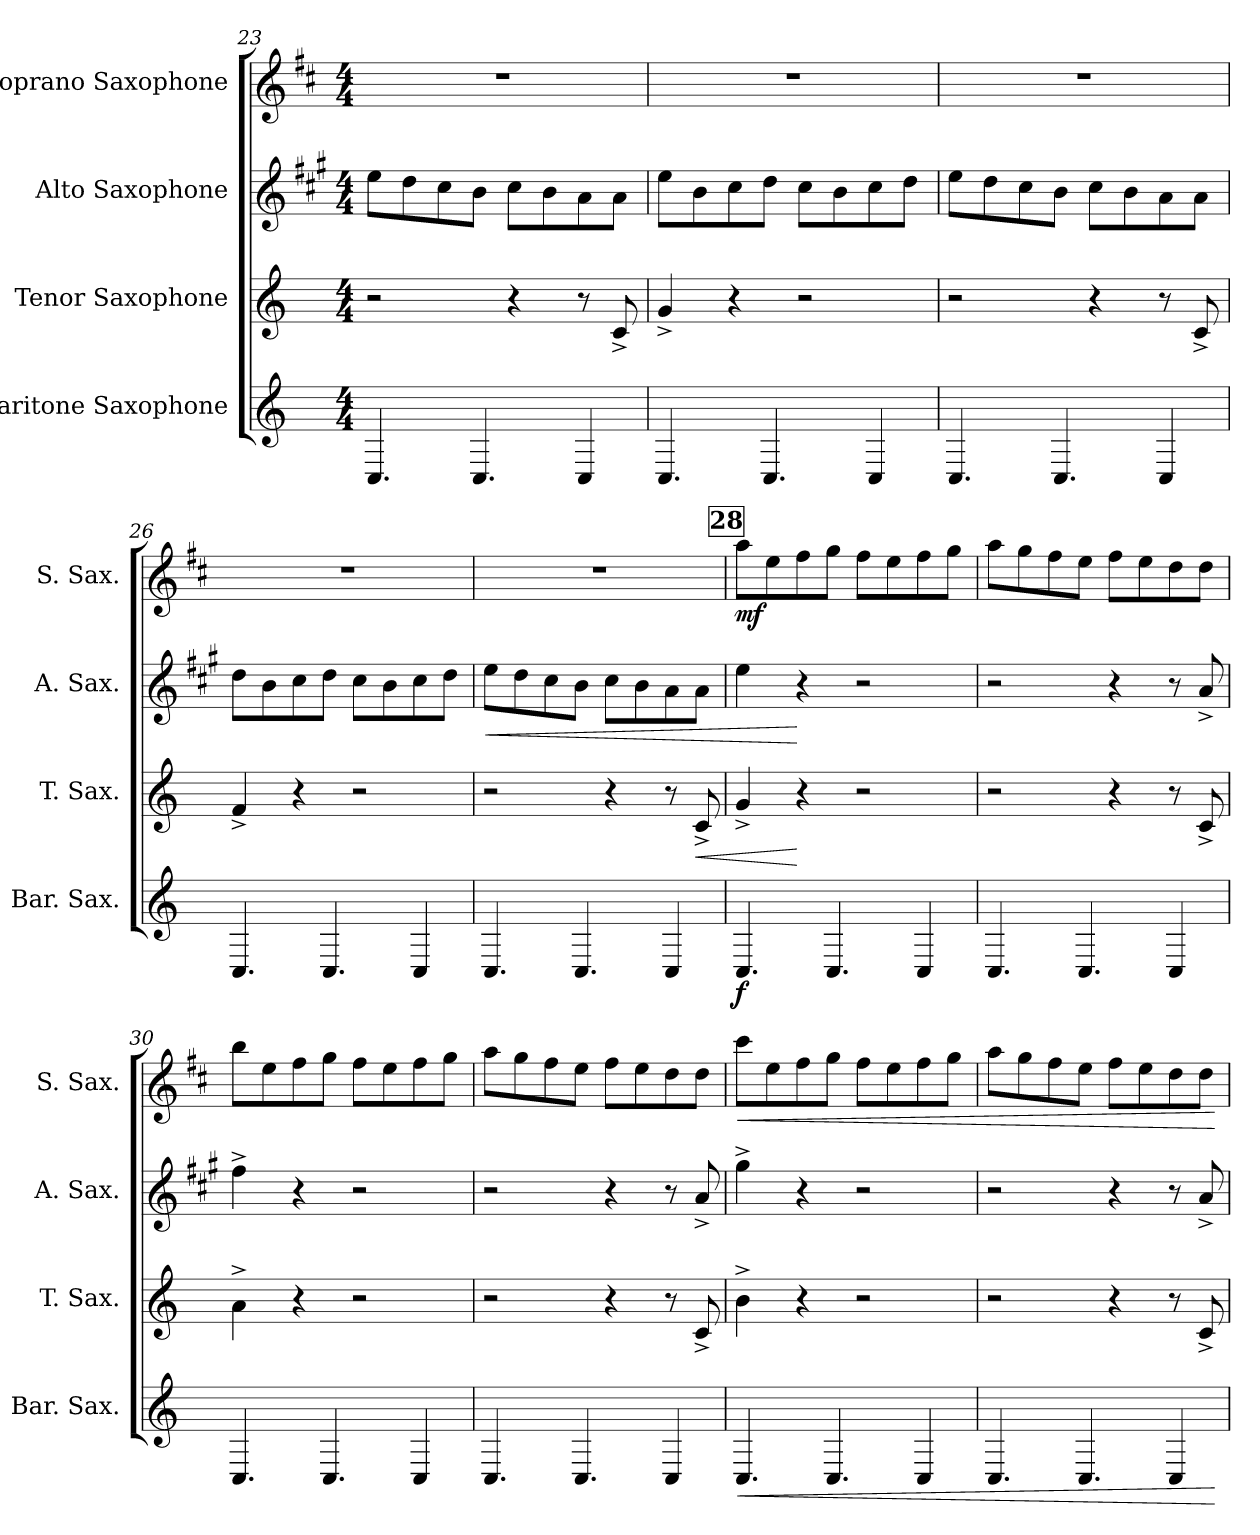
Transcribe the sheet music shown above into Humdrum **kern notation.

**kern	**dynam	**kern	**dynam	**kern	**dynam	**kern	**dynam
*part4	*part4	*part3	*part3	*part2	*part2	*part1	*part1
*staff4	*staff4	*staff3	*staff3	*staff2	*staff2	*staff1	*staff1
*I"Baritone Saxophone	*	*I"Tenor Saxophone	*	*I"Alto Saxophone	*	*I"Soprano Saxophone	*
*I'Bar. Sax.	*	*I'T. Sax.	*	*I'A. Sax.	*	*I'S. Sax.	*
*clefG2	*	*clefG2	*	*clefG2	*	*clefG2	*
*ITrd12c21	*	*ITrd8c14	*	*ITrd5c9	*	*ITrd1c2	*
*k[]	*	*k[]	*	*k[]	*	*k[]	*
*M4/4	*	*M4/4	*	*M4/4	*	*M4/4	*
=23	=23	=23	=23	=23	=23	=23	=23
4.CC/	.	2r	.	8g\L	.	1r	.
.	.	.	.	8f\	.	.	.
.	.	.	.	8e\	.	.	.
4.CC/	.	.	.	8d\J	.	.	.
.	.	4r	.	8e\L	.	.	.
.	.	.	.	8d\	.	.	.
4CC/	.	8r	.	8c\	.	.	.
.	.	8C^/	.	8c\J	.	.	.
=24	=24	=24	=24	=24	=24	=24	=24
4.CC/	.	4G^/	.	8g\L	.	1r	.
.	.	.	.	8d\	.	.	.
.	.	4r	.	8e\	.	.	.
4.CC/	.	.	.	8f\J	.	.	.
.	.	2r	.	8e\L	.	.	.
.	.	.	.	8d\	.	.	.
4CC/	.	.	.	8e\	.	.	.
.	.	.	.	8f\J	.	.	.
!!LO:LB:g=z
=25	=25	=25	=25	=25	=25	=25	=25
4.CC/	.	2r	.	8g\L	.	1r	.
.	.	.	.	8f\	.	.	.
.	.	.	.	8e\	.	.	.
4.CC/	.	.	.	8d\J	.	.	.
.	.	4r	.	8e\L	.	.	.
.	.	.	.	8d\	.	.	.
4CC/	.	8r	.	8c\	.	.	.
.	.	8C^/	.	8c\J	.	.	.
=26	=26	=26	=26	=26	=26	=26	=26
4.CC/	.	4F^/	.	8f\L	.	1r	.
.	.	.	.	8d\	.	.	.
.	.	4r	.	8e\	.	.	.
4.CC/	.	.	.	8f\J	.	.	.
.	.	2r	.	8e\L	.	.	.
.	.	.	.	8d\	.	.	.
4CC/	.	.	.	8e\	.	.	.
.	.	.	.	8f\J	.	.	.
=27	=27	=27	=27	=27	=27	=27	=27
!	!	!	!	!	!LO:HP:b	!	!
4.CC/	.	2r	.	8g\L	<	1r	.
.	.	.	.	8f\	.	.	.
.	.	.	.	8e\	.	.	.
4.CC/	.	.	.	8d\J	.	.	.
.	.	4r	.	8e\L	.	.	.
.	.	.	.	8d\	.	.	.
4CC/	.	8r	.	8c\	.	.	.
!	!	!	!LO:HP:b	!	!	!	!
.	.	8C^/	<	8c\J	.	.	.
!!LO:REH:place=s1:a:B:fs=14:t=28
=28	=28	=28	=28	=28	=28	=28	=28
!	!LO:DY:b	!	!	!	!	!	!LO:DY:b
4.CC/	f	4G^/	.	4g\	.	8gg\L	mf
.	.	.	.	.	.	8dd\	.
.	.	4r	[	4r	[	8ee\	.
4.CC/	.	.	.	.	.	8ff\J	.
.	.	2r	.	2r	.	8ee\L	.
.	.	.	.	.	.	8dd\	.
4CC/	.	.	.	.	.	8ee\	.
.	.	.	.	.	.	8ff\J	.
=29	=29	=29	=29	=29	=29	=29	=29
4.CC/	.	2r	.	2r	.	8gg\L	.
.	.	.	.	.	.	8ff\	.
.	.	.	.	.	.	8ee\	.
4.CC/	.	.	.	.	.	8dd\J	.
.	.	4r	.	4r	.	8ee\L	.
.	.	.	.	.	.	8dd\	.
4CC/	.	8r	.	8r	.	8cc\	.
.	.	8C^/	.	8c^/	.	8cc\J	.
!!LO:LB:g=z
=30	=30	=30	=30	=30	=30	=30	=30
4.CC/	.	4A^\	.	4a^\	.	8aa\L	.
.	.	.	.	.	.	8dd\	.
.	.	4r	.	4r	.	8ee\	.
4.CC/	.	.	.	.	.	8ff\J	.
.	.	2r	.	2r	.	8ee\L	.
.	.	.	.	.	.	8dd\	.
4CC/	.	.	.	.	.	8ee\	.
.	.	.	.	.	.	8ff\J	.
=31	=31	=31	=31	=31	=31	=31	=31
4.CC/	.	2r	.	2r	.	8gg\L	.
.	.	.	.	.	.	8ff\	.
.	.	.	.	.	.	8ee\	.
4.CC/	.	.	.	.	.	8dd\J	.
.	.	4r	.	4r	.	8ee\L	.
.	.	.	.	.	.	8dd\	.
4CC/	.	8r	.	8r	.	8cc\	.
.	.	8C^/	.	8c^/	.	8cc\J	.
=32	=32	=32	=32	=32	=32	=32	=32
!	!LO:HP:b	!	!	!	!	!	!LO:HP:b
4.CC/	<	4B^\	.	4b^\	.	8bb\L	<
.	.	.	.	.	.	8dd\	.
.	.	4r	.	4r	.	8ee\	.
4.CC/	.	.	.	.	.	8ff\J	.
.	.	2r	.	2r	.	8ee\L	.
.	.	.	.	.	.	8dd\	.
4CC/	.	.	.	.	.	8ee\	.
.	.	.	.	.	.	8ff\J	.
=33	=33	=33	=33	=33	=33	=33	=33
4.CC/	.	2r	.	2r	.	8gg\L	.
.	.	.	.	.	.	8ff\	.
.	.	.	.	.	.	8ee\	.
4.CC/	.	.	.	.	.	8dd\J	.
.	.	4r	.	4r	.	8ee\L	.
.	.	.	.	.	.	8dd\	.
4CC/	.	8r	.	8r	.	8cc\	.
.	.	8C^/	.	8c^/	.	8cc\J	.
.	[	.	.	.	.	.	[
=	=	=	=	=	=	=	=
*-	*-	*-	*-	*-	*-	*-	*-
